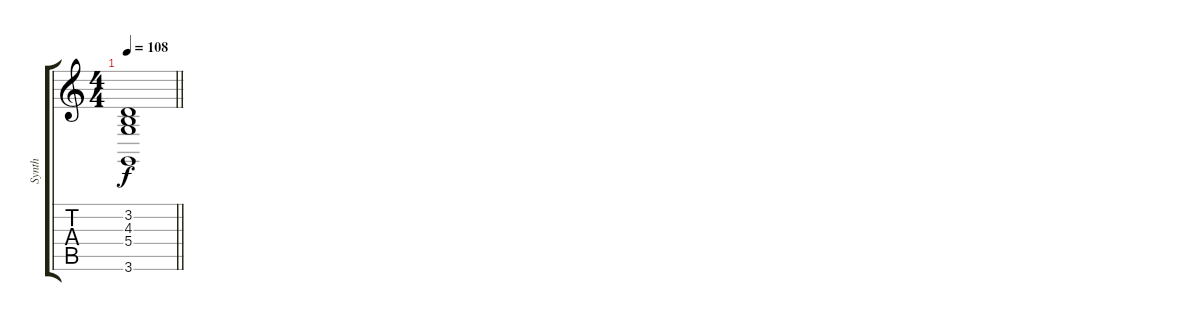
\track ("Synth" "Synth") {instrument lead1square}
\staff {score tabs}
\tuning (E4 B3 G3 D3 A2 E2) {hide}
\ts (4 4)
\tempo 108
\clef g2
\barLineRight lightlight
\ks c
(3.2{t} 4.3{t} 5.4{t} 3.6{t}).1{dy f}
